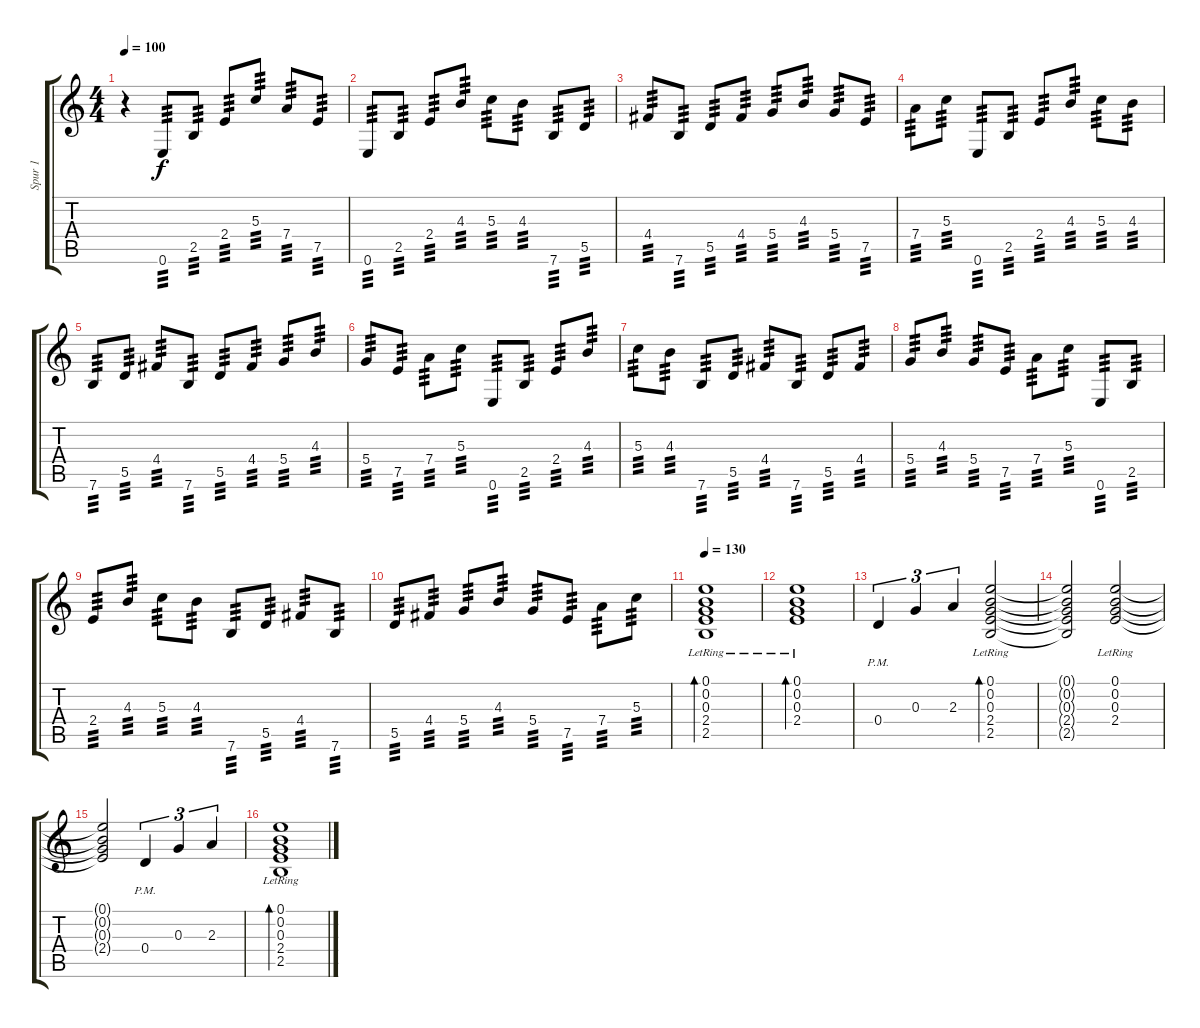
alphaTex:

\track ("Spur 1" "Spur 1") {instrument distortionguitar}
\staff {score tabs}
\tuning (E4 B3 G3 D3 A2 E2) {hide}
\ts (4 4)
\tempo 100
\clef g2
\ks c
r.4{dy f volume 16} 0.6.8{tp 3} 2.5.8{tp 3} 2.4.8{tp 3} 5.3.8{tp 3} 7.4.8{tp 3} 7.5.8{tp 3} |
0.6.8{tp 3} 2.5.8{tp 3} 2.4.8{tp 3} 4.3.8{tp 3} 5.3.8{tp 3} 4.3.8{tp 3} 7.6.8{tp 3} 5.5.8{tp 3} |
4.4.8{tp 3} 7.6.8{tp 3} 5.5.8{tp 3} 4.4.8{tp 3} 5.4.8{tp 3} 4.3.8{tp 3} 5.4.8{tp 3} 7.5.8{tp 3} |
7.4.8{tp 3} 5.3.8{tp 3} 0.6.8{tp 3} 2.5.8{tp 3} 2.4.8{tp 3} 4.3.8{tp 3} 5.3.8{tp 3} 4.3.8{tp 3} |
7.6.8{tp 3} 5.5.8{tp 3} 4.4.8{tp 3} 7.6.8{tp 3} 5.5.8{tp 3} 4.4.8{tp 3} 5.4.8{tp 3} 4.3.8{tp 3} |
5.4.8{tp 3} 7.5.8{tp 3} 7.4.8{tp 3} 5.3.8{tp 3} 0.6.8{tp 3} 2.5.8{tp 3} 2.4.8{tp 3} 4.3.8{tp 3} |
5.3.8{tp 3} 4.3.8{tp 3} 7.6.8{tp 3} 5.5.8{tp 3} 4.4.8{tp 3} 7.6.8{tp 3} 5.5.8{tp 3} 4.4.8{tp 3} |
5.4.8{tp 3} 4.3.8{tp 3} 5.4.8{tp 3} 7.5.8{tp 3} 7.4.8{tp 3} 5.3.8{tp 3} 0.6.8{tp 3} 2.5.8{tp 3} |
2.4.8{tp 3} 4.3.8{tp 3} 5.3.8{tp 3} 4.3.8{tp 3} 7.6.8{tp 3} 5.5.8{tp 3} 4.4.8{tp 3} 7.6.8{tp 3} |
5.5.8{tp 3} 4.4.8{tp 3} 5.4.8{tp 3} 4.3.8{tp 3} 5.4.8{tp 3} 7.5.8{tp 3} 7.4.8{tp 3} 5.3.8{tp 3} |
\tempo 130
(0.1{lr} 0.2{lr} 0.3{lr} 2.4{lr} 2.5{lr}).1{bd 60 volume 11} |
(0.1{lr} 0.2{lr} 0.3{lr} 2.4{lr}).1{bd 60} |
0.4{pm}.4{tu (3 2)} 0.3.4{tu (3 2)} 2.3.4{tu (3 2)} (0.1{lr} 0.2{lr} 0.3{lr} 2.4{lr} 2.5{lr}).2{bd 60} |
(0.1{t} 0.2{t} 0.3{t} 2.4{t} 2.5{t}).2 (0.1{lr} 0.2{lr} 0.3{lr} 2.4{lr}).2 |
(0.1{t} 0.2{t} 0.3{t} 2.4{t}).2 0.4{pm}.4{tu (3 2)} 0.3.4{tu (3 2)} 2.3.4{tu (3 2)} |
(0.1{lr} 0.2{lr} 0.3{lr} 2.4{lr} 2.5{lr}).1{bd 60}
